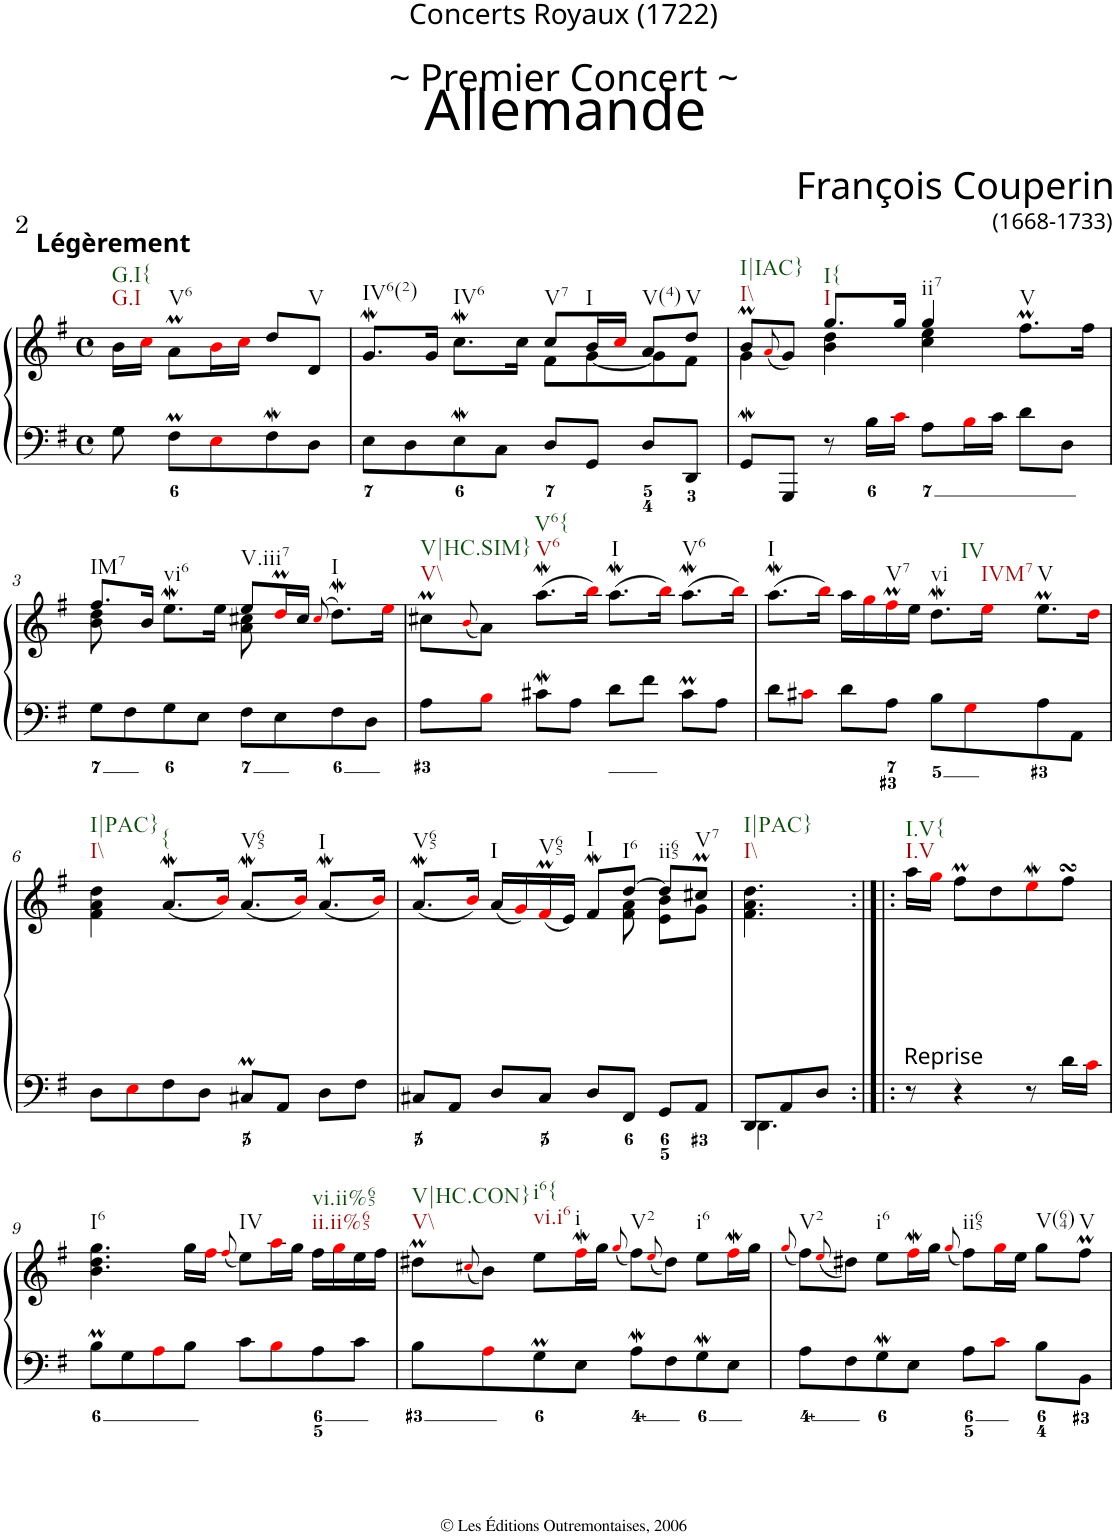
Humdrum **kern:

**kern	**kern
*part1	*part1
*staff2	*staff1
*I"Clavecin	*
*clefF4	*clefG2
*k[f#]	*k[f#]
*G:	*G:
*M4/4	*M4/4
*met(c)	*met(c)
=	=
!	!LO:TX:a:B:t=Légèrement
!	!LO:TX:b:t=G.I
!	!LO:TX:b:t=G.I{
8G\	16b\LL
.	16cci\JJ
!	!LO:TX:b:t=V6
8F#m\L	8aM\L
8Ei\	16bi\L
.	16cci\JJ
8F#W\	8dd/L
!	!LO:TX:b:t=V
8D\J	8d/J
=1	=1
*	*^
!	!LO:TX:b:t=IV6(2)	!
8E\L	8.gw/L	2ryy
8D\	.	.
.	16g/Jk	.
!	!LO:TX:b:t=IV6	!
8EW\	8.ccw\L	.
8C\J	.	.
.	16cc\Jk	.
!	!LO:TX:b:t=V7	!
8D/L	8cc/L	8f#\L
!	!LO:TX:b:t=I	!
8GG/J	16b/L	[<8g\
.	16cci/JJ	.
!	!LO:TX:b:t=V(4)	!
8D/L	8a/L	8g\]
!	!LO:TX:b:t=V	!
8DD/J	8dd/J	8f#\J
=2	=2	=2
!	!LO:TX:b:t=I\\	!
!	!LO:TX:b:t=I|IAC}	!
8GGw/L	8bm/L	4g\
.	(<8qai/	.
8GGG/J	8g/J)	.
!	!LO:TX:b:t=I	!
!	!LO:TX:b:t=I{	!
8r	8.gg/L	4b\ 4dd\
16B\LL	.	.
16ci\JJ	16gg/Jk	.
!	!LO:TX:b:t=ii7	!
8A\L	4gg/	4cc\ 4ee\
16Bi\L	.	.
16c\JJ	.	.
!	!LO:TX:b:t=V	!
8d\L	8.ff#m\L	4ryy
8D\J	.	.
.	16ff#\Jk	.
!!LO:LB:g=z	!!
=3	=3	=3
!	!LO:TX:b:t=IM7	!
8G\L	8.ff#/L	8b\ 8dd\
8F#\	.	4.ryy
.	16b/Jk	.
!	!LO:TX:b:t=vi6	!
8G\	8.eeW\L	.
8E\J	.	.
.	16ee\Jk	.
!	!LO:TX:b:t=V.iii7	!
8F#\L	8ee/L	8a\ 8cc#X\
8E\	16ddMi/L	4.ryy
.	16cc#/JJ	.
.	(>8qcc#i/	.
!	!LO:TX:b:t=I	!
8F#\	8.ddW\L)	.
8D\J	.	.
.	16eei\Jk	.
*	*v	*v
=4	=4
!	!LO:TX:b:t=V\\
!	!LO:TX:b:t=V|HC.SIM}
8A\L	8cc#Xm\L
.	(<8qbi/
8Bi\J	8a\J)
!	!LO:TX:b:t=V6
!	!LO:TX:b:t=V6{
8c#XW\L	(>8.aaW\L
8A\J	.
.	16bbi\Jk)
!	!LO:TX:b:t=I
8d\L	(>8.aaW\L
8f#\J	.
.	16bbi\Jk)
!	!LO:TX:b:t=V6
8c#m\L	(>8.aaW\L
8A\J	.
.	16bbi\Jk)
=5	=5
!	!LO:TX:b:t=I
8d\L	(>8.aaW\L
8c#Xi\J	.
.	16bbi\Jk)
8d\L	16aa\LL
.	16ggi\
!	!LO:TX:b:t=V7
8A\J	16ff#mi\
.	16ee\JJ
!	!LO:TX:b:t=vi
8B\L	8.ddW\L
8Gi\	.
!	!LO:TX:b:t=IVM7
!	!LO:TX:b:t=IV
.	16eei\Jk
!	!LO:TX:b:t=V
8A\	8.eeM\L
8AA\J	.
.	16ddi\Jk
!!LO:LB:g=z
=6	=6
!	!LO:TX:b:t=I\\
!	!LO:TX:b:t=I|PAC}
8D\L	4f#\ 4a\ 4dd\
8Ei\	.
!	!LO:TX:b:t={
8F#\	(<8.aW/L
8D\J	.
.	16bi/Jk)
!	!LO:TX:b:t=V65
8C#Xm/L	(<8.aW/L
8AA/J	.
.	16bi/Jk)
!	!LO:TX:b:t=I
8D\L	(<8.aW/L
8F#\J	.
.	16bi/Jk)
=7	=7
*	*^
!	!LO:TX:b:t=V65	!
8C#X/L	(<8.aW/L	8ryy
*	*v	*v
8AA/J	.
.	16bi/Jk)
!	!LO:TX:b:t=I
8D/L	(<16a/LL
.	16gi/)
!	!LO:TX:b:t=V65
8C#/J	(<16f#mi/
.	16e/JJ)
!	!LO:TX:b:t=I
8D/L	8f#W/L
*	*^
!	!LO:TX:b:t=I6	!
8FF#/J	[>8dd/J	8f#\ 8a\
!	!LO:TX:b:t=ii65	!
8GG/L	8dd/L]	8e\ 8b\L
!	!LO:TX:b:t=V7	!
8AA/J	8cc#Xm/J	8g\J
=8	=8	=8
*^	*	*
!	!	!LO:TX:b:t=I\\	!
!	!	!LO:TX:b:t=I|PAC}	!
*	*	*v	*v
8DD/L	4.DD\	4.f#\ 4.a\ 4.dd\
8AA/	.	.
8D/J	.	.
*v	*v	*
=8X1:|!|:	=8X1:|!|:
!	!LO:TX:b:t=Reprise
!	!LO:TX:b:t=I.V
!	!LO:TX:b:t=I.V{
8r	16aa\LL
.	16ggi\JJ
4r	8ff#m\L
.	8dd\
8r	8eeWi\
16d\LL	8ff#sSsS\J
16ci\JJ	.
!!LO:LB:g=z
=9	=9
!	!LO:TX:b:t=I6
8Bm\L	4.b\ 4.dd\ 4.gg\
8G\	.
8Ai\	.
8B\J	16gg\LL
.	16ff#i\JJ
.	(<8qff#i/
!	!LO:TX:b:t=IV
8c\L	8ee\L)
8Bi\	16aai\L
.	16gg\JJ
!	!LO:TX:b:t=ii.ii%65
!	!LO:TX:b:t=vi.ii%65
8A\	16ff#\LL
.	16ggi\
8c\J	16ee\
.	16ff#\JJ
=10	=10
!	!LO:TX:b:t=V\\
!	!LO:TX:b:t=V|HC.CON}
8B\L	8dd#Xm\L
.	(<8qcc#Xi/
8Ai\	8b\J)
!	!LO:TX:b:t=vi.i6
!	!LO:TX:b:t=i6{
8GM\	8ee\L
!	!LO:TX:b:t=i
8E\J	16ff#Wi\L
.	16gg\JJ
.	(<8qggi/
!	!LO:TX:b:t=V2
8AW\L	8ff#\L)
.	(<8qeei/
8F#\	8dd#\J)
!	!LO:TX:b:t=i6
8Gw\	8ee\L
8E\J	16ff#Wi\L
.	16gg\JJ
=11	=11
.	(<8qggi/
!	!LO:TX:b:t=V2
8A\L	8ff#\L)
.	(<8qeei/
8F#\	8dd#X\J)
!	!LO:TX:b:t=i6
8Gw\	8ee\L
8E\J	16ff#Wi\L
.	16gg\JJ
.	(<8qggi/
!	!LO:TX:b:t=ii65
8A\L	8ff#\L)
8ci\J	16ggi\L
.	16ee\JJ
!	!LO:TX:b:t=V(64)
8B\L	8gg\L
!	!LO:TX:b:t=V
8BB\J	8ff#m\J
=	=
*-	*-
